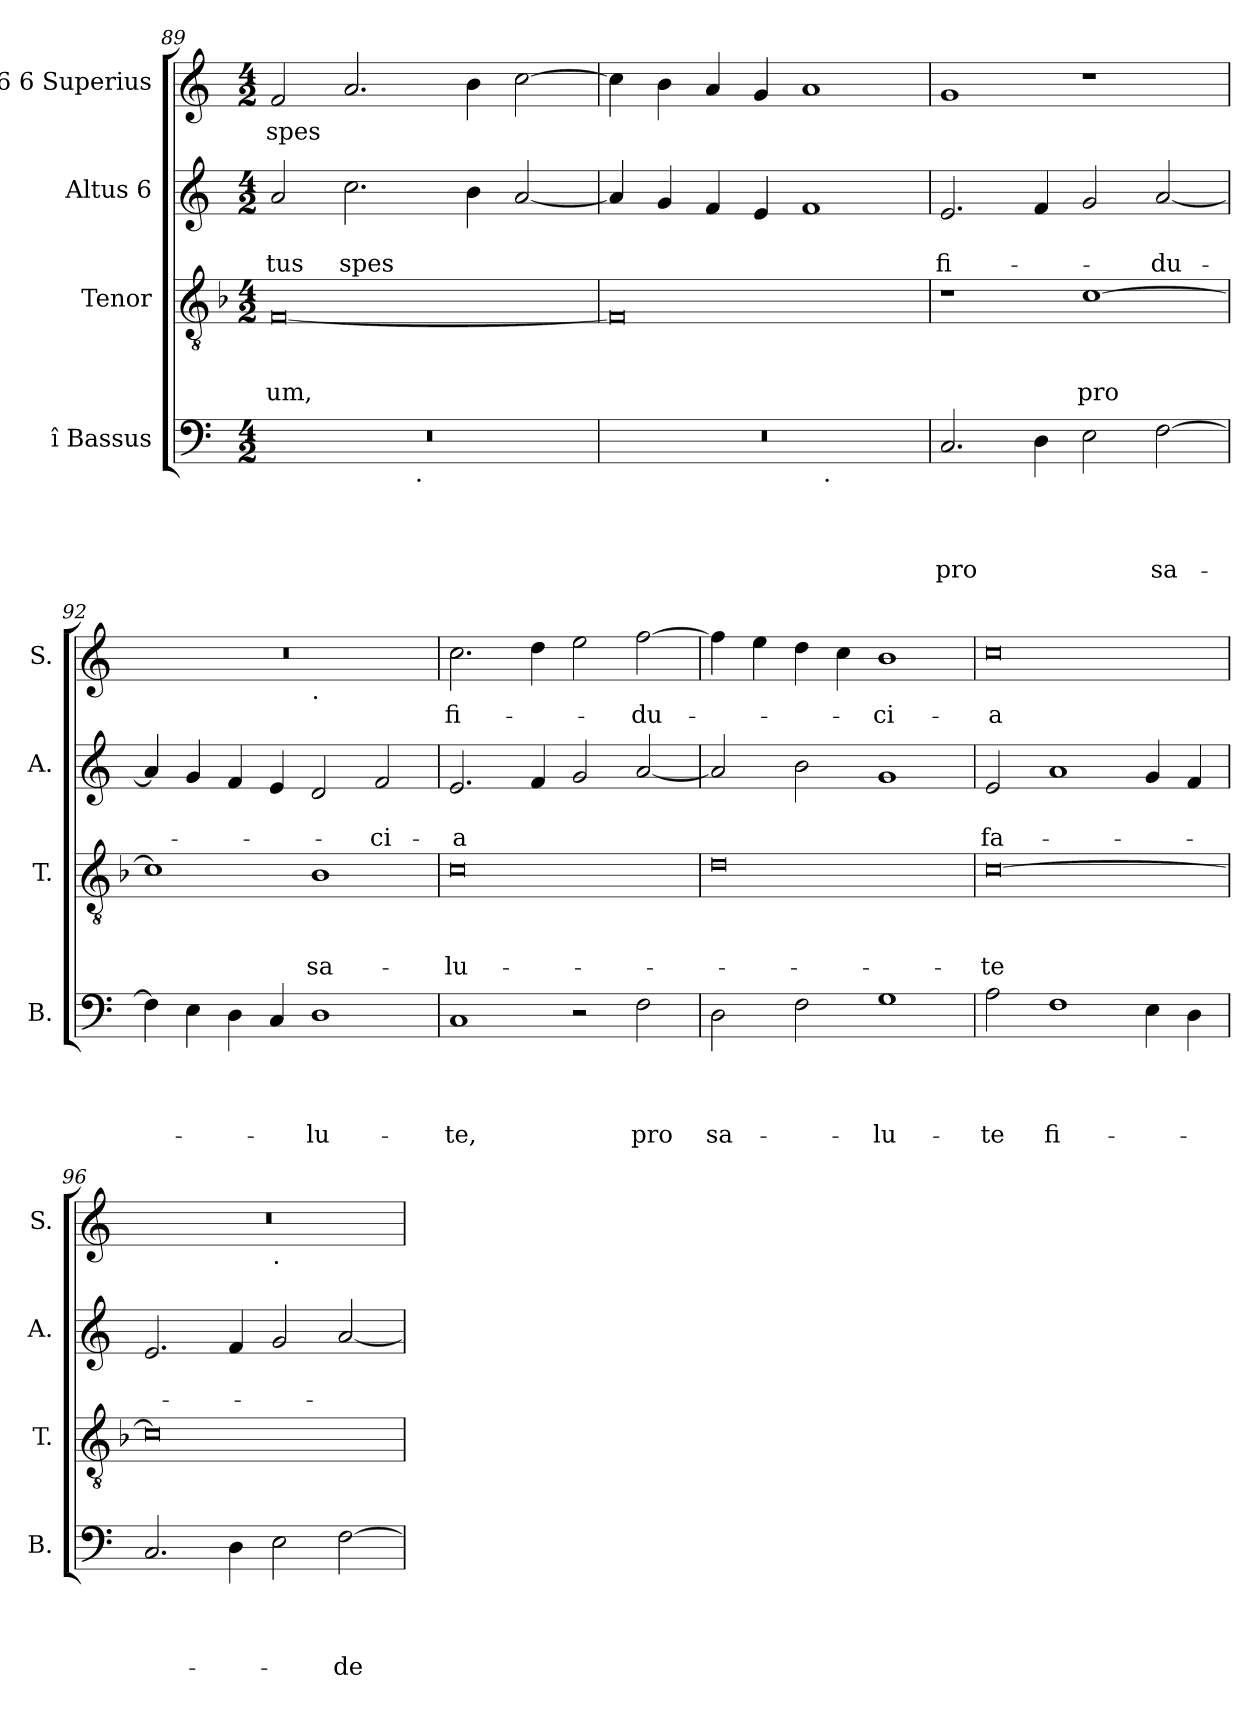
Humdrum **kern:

**kern	**text	**text	**text	**text	**kern	**text	**text	**text	**kern	**text	**text	**kern	**text
*part4	*part4	*part4	*part4	*part4	*part3	*part3	*part3	*part3	*part2	*part2	*part2	*part1	*part1
*staff4	*staff4	*staff4	*staff4	*staff4	*staff3	*staff3	*staff3	*staff3	*staff2	*staff2	*staff2	*staff1	*staff1
*I"î Bassus	*	*	*	*	*I"Tenor	*	*	*	*I"Altus 6	*	*	*I"6 6 Superius	*
*I'B.	*	*	*	*	*I'T.	*	*	*	*I'A.	*	*	*I'S.	*
*clefF4	*	*	*	*	*clefGv2	*	*	*	*clefG2	*	*	*clefG2	*
*ITrd-3c-5	*	*	*	*	*	*	*	*	*ITrd-3c-5	*	*	*ITrd-3c-5	*
*k[b-]	*	*	*	*	*k[b-]	*	*	*	*k[b-]	*	*	*k[b-]	*
*F:	*	*	*	*	*F:	*	*	*	*F:	*	*	*F:	*
*M4/2	*	*	*	*	*M4/2	*	*	*	*M4/2	*	*	*M4/2	*
=89	=89	=89	=89	=89	=89	=89	=89	=89	=89	=89	=89	=89	=89
!	!	!	!	!	!	!	!	!LO:LY:b	!	!	!LO:LY:b	!	!LO:LY:b
*^	*	*	*	*	*	*	*	*	*	*	*	*	*
0r	2ryy	.	.	.	.	[<0F	.	.	-um,	2dd/	.	-tus	2b-/	spes
!	!	!	!	!	!	!	!	!	!	!	!	!LO:LY:b	!	!
.	4...ryy	.	.	.	.	.	.	.	.	2.ff\	.	spes	2.dd/	.
!	!LO:TX:b:t=.	!	!	!	!	!	!	!	!	!	!	!	!	!
.	1ryy	.	.	.	.	.	.	.	.	.	.	.	.	.
.	.	.	.	.	.	.	.	.	.	4ee\	.	.	4ee\	.
.	.	.	.	.	.	.	.	.	.	[<2dd/	.	.	[<2ff\	.
.	32ryy	.	.	.	.	.	.	.	.	.	.	.	.	.
!!LO:LB:g=z
=90	=90	=90	=90	=90	=90	=90	=90	=90	=90	=90	=90	=90	=90	=90
0r	1ryy	.	.	.	.	0F]	.	.	.	4dd/]	.	.	4ff\]	.
.	.	.	.	.	.	.	.	.	.	4cc/	.	.	4ee\	.
.	.	.	.	.	.	.	.	.	.	4b-/	.	.	4dd/	.
.	.	.	.	.	.	.	.	.	.	4a/	.	.	4cc/	.
.	16ryy	.	.	.	.	.	.	.	.	1b-	.	.	1dd	.
!	!LO:TX:b:t=.	!	!	!	!	!	!	!	!	!	!	!	!	!
.	2...ryy	.	.	.	.	.	.	.	.	.	.	.	.	.
=91	=91	=91	=91	=91	=91	=91	=91	=91	=91	=91	=91	=91	=91	=91
!	!	!	!	!	!LO:LY:b	!	!	!	!	!	!	!LO:LY:b	!	!
*v	*v	*	*	*	*	*	*	*	*	*	*	*	*	*
2.F/	.	.	.	pro	1r	.	.	.	2.a/	.	fi-	1cc	.
4G\	.	.	.	.	.	.	.	.	4b-/	.	.	.	.
!	!	!	!	!	!	!	!	!LO:LY:b	!	!	!	!	!
2A\	.	.	.	.	[>1c	.	.	pro	2cc/	.	.	1r	.
!	!	!	!	!LO:LY:b	!	!	!	!	!	!	!LO:LY:b	!	!
[>2B-\	.	.	.	sa-	.	.	.	.	[<2dd/	.	-du-	.	.
=92	=92	=92	=92	=92	=92	=92	=92	=92	=92	=92	=92	=92	=92
*	*	*	*	*	*	*	*	*	*	*	*	*^	*
4B-\]	.	.	.	.	1c]	.	.	.	4dd/]	.	.	0r	1ryy	.
4A\	.	.	.	.	.	.	.	.	4cc/	.	.	.	.	.
4G\	.	.	.	.	.	.	.	.	4b-/	.	.	.	.	.
4F/	.	.	.	.	.	.	.	.	4a/	.	.	.	.	.
!	!	!	!	!	!	!	!	!	!	!	!	!	!LO:TX:b:t=.	!
!	!	!	!	!LO:LY:b	!	!	!	!LO:LY:b	!	!	!	!	!	!
1G	.	.	.	-lu-	1B-	.	.	sa-	2g/	.	.	.	1ryy	.
!	!	!	!	!	!	!	!	!	!	!	!LO:LY:b	!	!	!
.	.	.	.	.	.	.	.	.	2b-/	.	-ci-	.	.	.
=93	=93	=93	=93	=93	=93	=93	=93	=93	=93	=93	=93	=93	=93	=93
!	!	!	!	!LO:LY:b	!	!	!	!LO:LY:b	!	!	!LO:LY:b	!	!	!LO:LY:b
*	*	*	*	*	*	*	*	*	*	*	*	*v	*v	*
1F	.	.	.	-te,	0c	.	.	-lu-	2.a/	.	-a	2.ff\	fi-
.	.	.	.	.	.	.	.	.	4b-/	.	.	4gg\	.
2r	.	.	.	.	.	.	.	.	2cc/	.	.	2aa\	.
!	!	!	!	!LO:LY:b	!	!	!	!	!	!	!	!	!LO:LY:b
2B-\	.	.	.	pro	.	.	.	.	[<2dd/	.	.	[>2bb-\	-du-
=94	=94	=94	=94	=94	=94	=94	=94	=94	=94	=94	=94	=94	=94
!	!	!	!	!LO:LY:b	!	!	!	!	!	!	!	!	!
2G\	.	.	.	sa-	0d	.	.	.	2dd/]	.	.	4bb-\]	.
.	.	.	.	.	.	.	.	.	.	.	.	4aa\	.
2B-\	.	.	.	.	.	.	.	.	2ee\	.	.	4gg\	.
.	.	.	.	.	.	.	.	.	.	.	.	4ff\	.
!	!	!	!	!LO:LY:b	!	!	!	!	!	!	!	!	!LO:LY:b
1c	.	.	.	-lu-	.	.	.	.	1cc	.	.	1ee	-ci-
!!LO:LB:g=z
=95	=95	=95	=95	=95	=95	=95	=95	=95	=95	=95	=95	=95	=95
!	!	!	!	!LO:LY:b	!	!	!	!LO:LY:b	!	!	!LO:LY:b	!	!LO:LY:b:rj
2d\	.	.	.	-te	[>0c	.	.	-te	2a/	.	fa-	0ff	-a
!	!	!	!	!LO:LY:b	!	!	!	!	!	!	!	!	!
1B-	.	.	.	fi-	.	.	.	.	1dd	.	.	.	.
4A\	.	.	.	.	.	.	.	.	4cc/	.	.	.	.
4G\	.	.	.	.	.	.	.	.	4b-/	.	.	.	.
=96	=96	=96	=96	=96	=96	=96	=96	=96	=96	=96	=96	=96	=96
*	*	*	*	*	*	*	*	*	*	*	*	*^	*
2.F/	.	.	.	.	0c]	.	.	.	2.a/	.	.	0r	1ryy	.
4G\	.	.	.	.	.	.	.	.	4b-/	.	.	.	.	.
!	!	!	!	!	!	!	!	!	!	!	!	!	!LO:TX:b:t=.	!
2A\	.	.	.	.	.	.	.	.	2cc/	.	.	.	1ryy	.
!	!	!	!	!LO:LY:b	!	!	!	!	!	!	!	!	!	!
[>2B-\	.	.	.	-de-	.	.	.	.	[<2dd/	.	.	.	.	.
*	*	*	*	*	*	*	*	*	*	*	*	*v	*v	*
=	=	=	=	=	=	=	=	=	=	=	=	=	=
*-	*-	*-	*-	*-	*-	*-	*-	*-	*-	*-	*-	*-	*-
